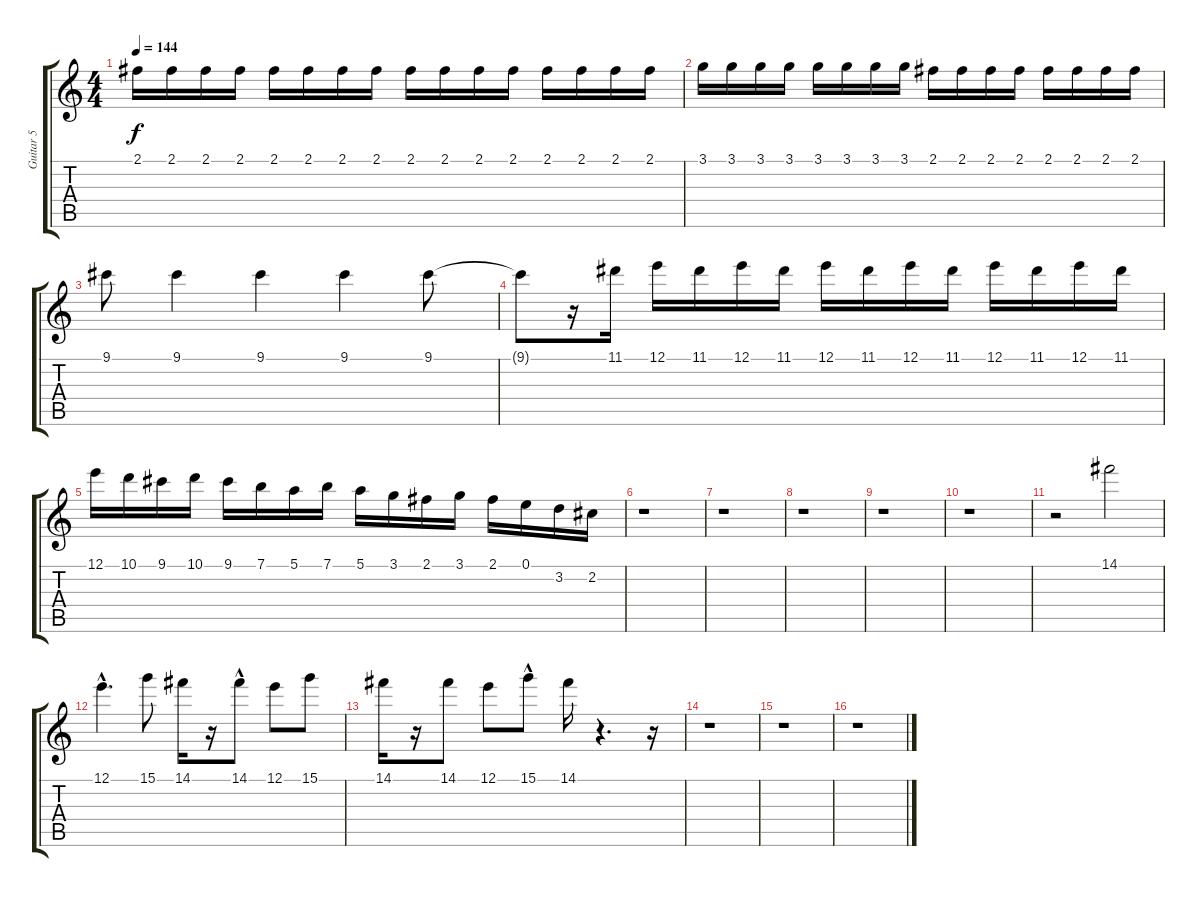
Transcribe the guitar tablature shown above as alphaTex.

\track ("Guitar 5" "Guitar 5") {instrument acousticguitarnylon}
\staff {score tabs}
\tuning (E4 B3 G3 D3 A2 E2) {hide}
\ts (4 4)
\tempo 144
\clef g2
\ks c
2.1.16{dy f} 2.1.16 2.1.16 2.1.16 2.1.16 2.1.16 2.1.16 2.1.16 2.1.16 2.1.16 2.1.16 2.1.16 2.1.16 2.1.16 2.1.16 2.1.16 |
3.1.16 3.1.16 3.1.16 3.1.16 3.1.16 3.1.16 3.1.16 3.1.16 2.1.16 2.1.16 2.1.16 2.1.16 2.1.16 2.1.16 2.1.16 2.1.16 |
9.1.8 9.1.4 9.1.4 9.1.4 9.1.8 |
9.1{t}.8 r.16 11.1.16 12.1.16 11.1.16 12.1.16 11.1.16 12.1.16 11.1.16 12.1.16 11.1.16 12.1.16 11.1.16 12.1.16 11.1.16 |
12.1.16 10.1.16 9.1.16 10.1.16 9.1.16 7.1.16 5.1.16 7.1.16 5.1.16 3.1.16 2.1.16 3.1.16 2.1.16 0.1.16 3.2.16 2.2.16 |
r.1 |
r.1 |
r.1 |
r.1 |
r.1 |
r.2 14.1.2 |
12.1{hac}.4{d} 15.1.8 14.1.16 r.16 14.1{hac}.8 12.1.8 15.1.8 |
14.1.16 r.16 14.1.8 12.1.8 15.1{hac}.8 14.1.16 r.4{d} r.16 |
r.1 |
r.1 |
r.1
